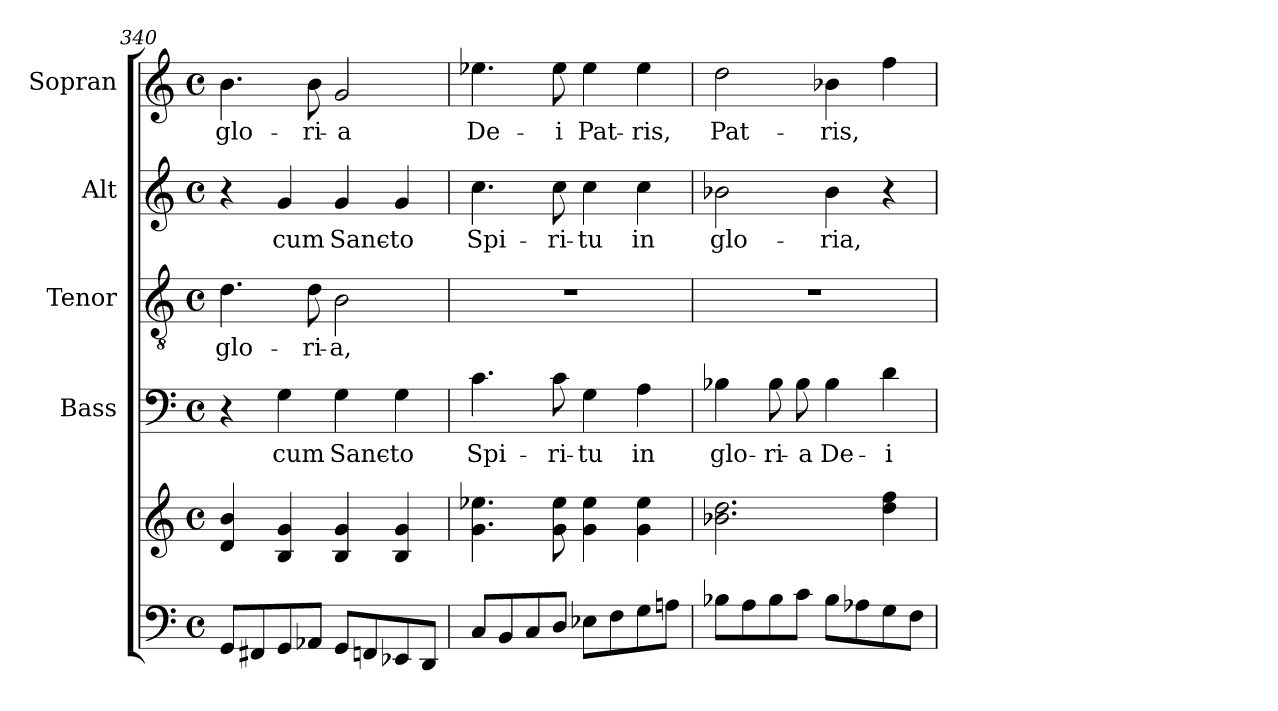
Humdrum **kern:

**kern	**kern	**kern	**text	**kern	**text	**kern	**text	**kern	**text
*part5	*part5	*part4	*part4	*part3	*part3	*part2	*part2	*part1	*part1
*staff6	*staff5	*staff4	*staff4	*staff3	*staff3	*staff2	*staff2	*staff1	*staff1
*	*	*I"Bass	*	*I"Tenor	*	*I"Alt	*	*I"Sopran	*
*	*	*I'B.	*	*I'T.	*	*I'A.	*	*I'S.	*
!!LO:PB:g=z
*clefF4	*clefG2	*clefF4	*	*clefGv2	*	*clefG2	*	*clefG2	*
*k[]	*k[]	*k[]	*	*k[]	*	*k[]	*	*k[]	*
*C:	*C:	*C:	*	*C:	*	*C:	*	*C:	*
*M4/4	*M4/4	*M4/4	*	*M4/4	*	*M4/4	*	*M4/4	*
*met(c)	*met(c)	*met(c)	*	*met(c)	*	*met(c)	*	*met(c)	*
=340	=340	=340	=340	=340	=340	=340	=340	=340	=340
!	!	!	!	!	!LO:LY:b	!	!	!	!LO:LY:b
8GG/L	4d/ 4b/	4r	.	4.d\	glo-	4r	.	4.b\	glo-
8FF#X/	.	.	.	.	.	.	.	.	.
!	!	!	!LO:LY:b	!	!	!	!LO:LY:b	!	!
8GG/	4B/ 4g/	4G\	cum	.	.	4g/	cum	.	.
!	!	!	!	!	!LO:LY:b	!	!	!	!LO:LY:b
8AA-X/J	.	.	.	8d\	-ri-	.	.	8b\	-ri-
!	!	!	!LO:LY:b	!	!LO:LY:b	!	!LO:LY:b	!	!LO:LY:b
8GG/L	4B/ 4g/	4G\	Sanc-	2B\	-a,	4g/	Sanc-	2g/	-a
8FFn/	.	.	.	.	.	.	.	.	.
!	!	!	!LO:LY:b	!	!	!	!LO:LY:b	!	!
8EE-X/	4B/ 4g/	4G\	-to	.	.	4g/	-to	.	.
8DD/J	.	.	.	.	.	.	.	.	.
=341	=341	=341	=341	=341	=341	=341	=341	=341	=341
!	!	!	!LO:LY:b	!	!	!	!LO:LY:b	!	!LO:LY:b
8C/L	4.g\ 4.ee-X\	4.c\	Spi-	1r	.	4.cc\	Spi-	4.ee-X\	De-
8BB/	.	.	.	.	.	.	.	.	.
8C/	.	.	.	.	.	.	.	.	.
!	!	!	!LO:LY:b	!	!	!	!LO:LY:b	!	!LO:LY:b
8D/J	8g\ 8ee-\	8c\	-ri-	.	.	8cc\	-ri-	8ee-\	-i
!	!	!	!LO:LY:b	!	!	!	!LO:LY:b	!	!LO:LY:b
8E-X\L	4g\ 4ee-\	4G\	-tu	.	.	4cc\	-tu	4ee-\	Pat-
8F\	.	.	.	.	.	.	.	.	.
!	!	!	!LO:LY:b	!	!	!	!LO:LY:b	!	!LO:LY:b
8G\	4g\ 4ee-\	4A\	in	.	.	4cc\	in	4ee-\	-ris,
8An\J	.	.	.	.	.	.	.	.	.
=342	=342	=342	=342	=342	=342	=342	=342	=342	=342
!	!	!	!LO:LY:b	!	!	!	!LO:LY:b	!	!LO:LY:b
8B-X\L	2.b-X\ 2.dd\	4B-X\	glo-	1r	.	2b-X\	glo-	2dd\	Pat-
8A\	.	.	.	.	.	.	.	.	.
!	!	!	!LO:LY:b	!	!	!	!	!	!
8B-\	.	8B-\	-ri-	.	.	.	.	.	.
!	!	!	!LO:LY:b	!	!	!	!	!	!
8c\J	.	8B-\	-a	.	.	.	.	.	.
!	!	!	!LO:LY:b	!	!	!	!LO:LY:b	!	!LO:LY:b
8B-\L	.	4B-\	De-	.	.	4b-\	-ria,	4b-X\	-ris,
8A-X\	.	.	.	.	.	.	.	.	.
!	!	!	!LO:LY:b	!	!	!	!	!	!
8G\	4dd\ 4ff\	4d\	-i	.	.	4r	.	4ff\	.
8F\J	.	.	.	.	.	.	.	.	.
=	=	=	=	=	=	=	=	=	=
*-	*-	*-	*-	*-	*-	*-	*-	*-	*-
